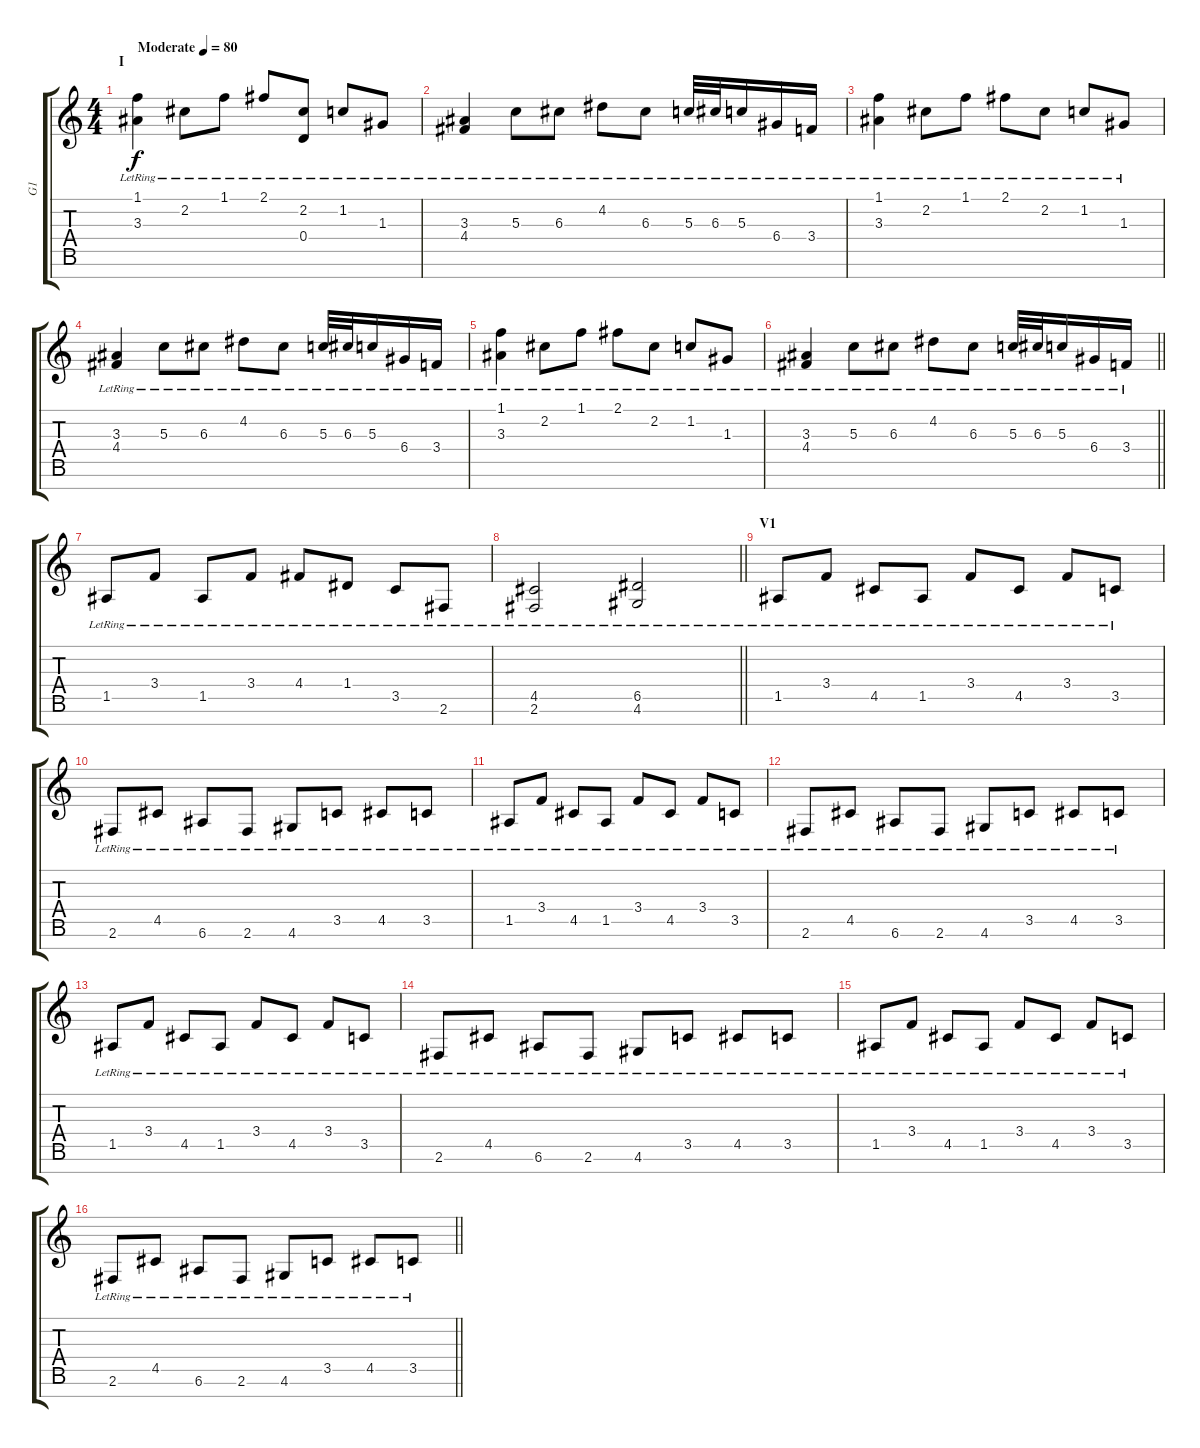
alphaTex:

\track ("G1" "G1") {instrument distortionguitar}
\staff {score tabs}
\tuning (E4 B3 G3 D3 A2 E2 B1) {hide}
\ts (4 4)
\section ("" "I")
\tempo (80 "Moderate")
\clef g2
\ks c
(1.1{lr} 3.3{lr}).4{dy f instrument distortionguitar} 2.2{lr}.8 1.1{lr}.8 2.1{lr}.8 (2.2{lr} 0.4).8 1.2{lr}.8 1.3{lr}.8 |
(3.3{lr} 4.4{lr}).4 5.3{lr}.8 6.3{lr}.8 4.2{lr}.8 6.3{lr}.8 5.3{lr}.32 6.3{lr}.32 5.3{lr}.16 6.4{lr}.16 3.4{lr}.16 |
(1.1{lr} 3.3{lr}).4 2.2{lr}.8 1.1{lr}.8 2.1{lr}.8 2.2{lr}.8 1.2{lr}.8 1.3{lr}.8 |
(3.3{lr} 4.4{lr}).4 5.3{lr}.8 6.3{lr}.8 4.2{lr}.8 6.3{lr}.8 5.3{lr}.32 6.3{lr}.32 5.3{lr}.16 6.4{lr}.16 3.4{lr}.16 |
(1.1{lr} 3.3{lr}).4 2.2{lr}.8 1.1{lr}.8 2.1{lr}.8 2.2{lr}.8 1.2{lr}.8 1.3{lr}.8 |
\barLineRight lightlight
(3.3{lr} 4.4{lr}).4 5.3{lr}.8 6.3{lr}.8 4.2{lr}.8 6.3{lr}.8 5.3{lr}.32 6.3{lr}.32 5.3{lr}.16 6.4{lr}.16 3.4{lr}.16 |
\section ("" "")
1.5{lr}.8 3.4{lr}.8 1.5{lr}.8 3.4{lr}.8 4.4{lr}.8 1.4{lr}.8 3.5{lr}.8 2.6{lr}.8 |
\barLineRight lightlight
(4.5{lr} 2.6).2 (6.5 4.6{lr}).2 |
\section ("" "V1")
1.5{lr}.8 3.4{lr}.8 4.5{lr}.8 1.5{lr}.8 3.4{lr}.8 4.5{lr}.8 3.4{lr}.8 3.5{lr}.8 |
2.6{lr}.8 4.5{lr}.8 6.6{lr}.8 2.6{lr}.8 4.6{lr}.8 3.5{lr}.8 4.5{lr}.8 3.5{lr}.8 |
1.5{lr}.8 3.4{lr}.8 4.5{lr}.8 1.5{lr}.8 3.4{lr}.8 4.5{lr}.8 3.4{lr}.8 3.5{lr}.8 |
2.6{lr}.8 4.5{lr}.8 6.6{lr}.8 2.6{lr}.8 4.6{lr}.8 3.5{lr}.8 4.5{lr}.8 3.5{lr}.8 |
1.5{lr}.8 3.4{lr}.8 4.5{lr}.8 1.5{lr}.8 3.4{lr}.8 4.5{lr}.8 3.4{lr}.8 3.5{lr}.8 |
2.6{lr}.8 4.5{lr}.8 6.6{lr}.8 2.6{lr}.8 4.6{lr}.8 3.5{lr}.8 4.5{lr}.8 3.5{lr}.8 |
1.5{lr}.8 3.4{lr}.8 4.5{lr}.8 1.5{lr}.8 3.4{lr}.8 4.5{lr}.8 3.4{lr}.8 3.5{lr}.8 |
\barLineRight lightlight
2.6{lr}.8 4.5{lr}.8 6.6{lr}.8 2.6{lr}.8 4.6{lr}.8 3.5{lr}.8 4.5{lr}.8 3.5{lr}.8
